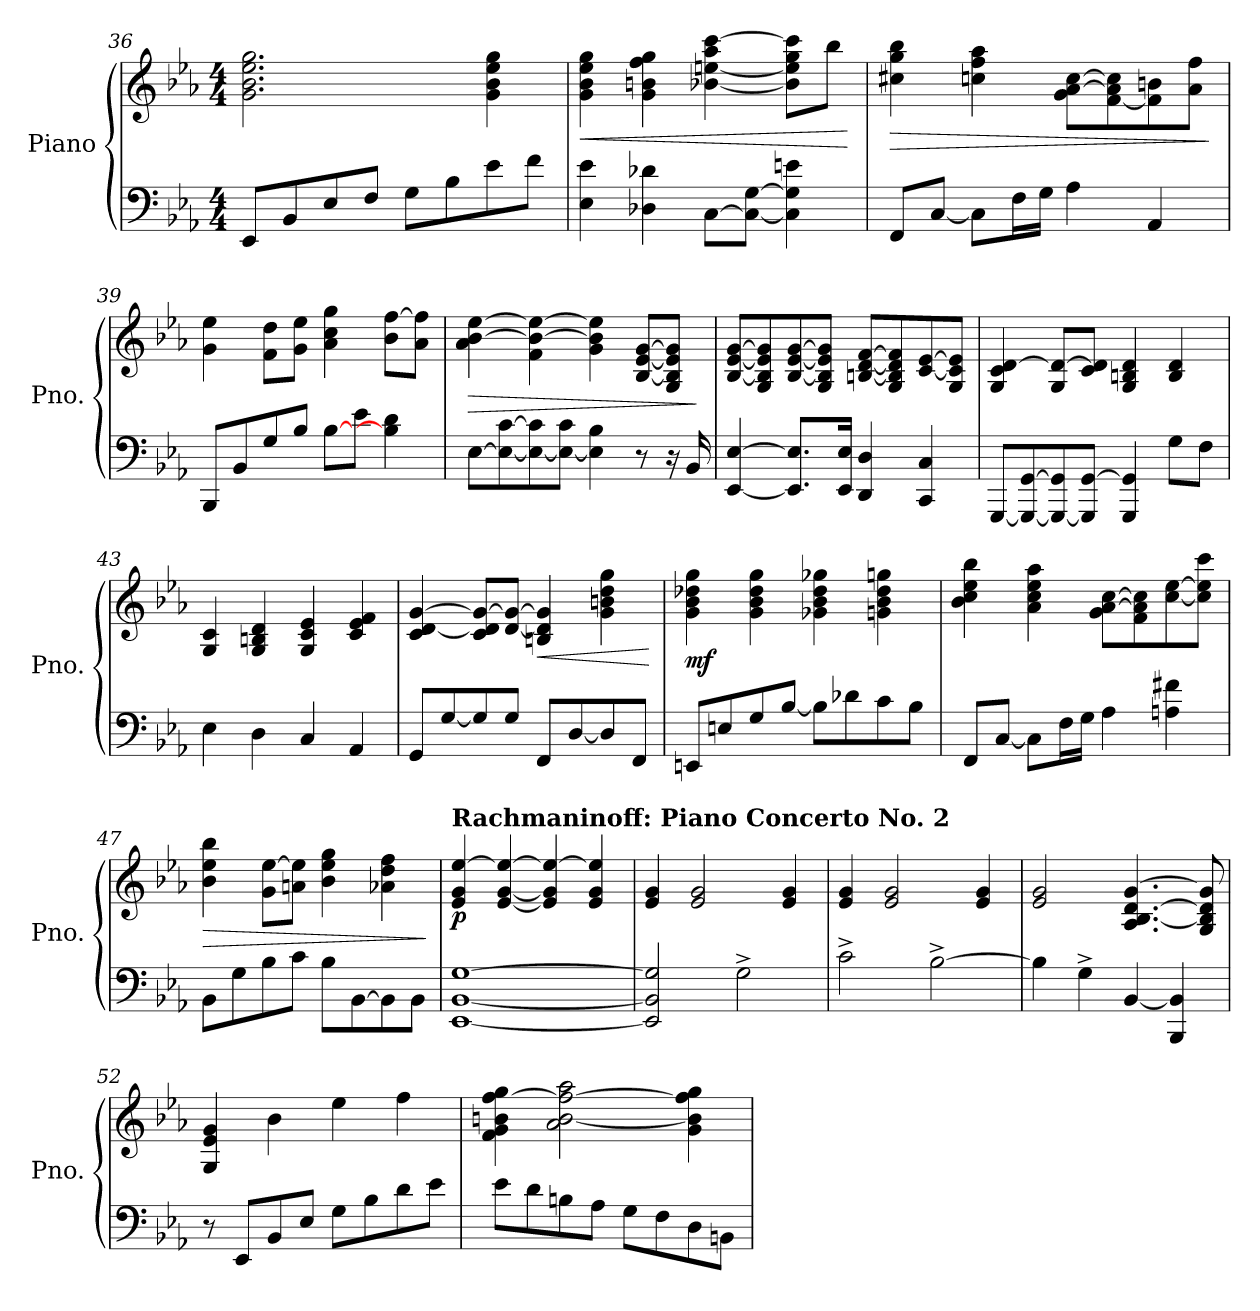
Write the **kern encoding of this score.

**kern	**kern	**dynam
*part1	*part1	*part1
*staff2	*staff1	*staff1/2
*I"Piano	*	*
*I'Pno.	*	*
*clefF4	*clefG2	*
*k[b-e-a-]	*k[b-e-a-]	*
*M4/4	*M4/4	*
=36	=36	=36
8EE-/L	2.g\ 2.b-\ 2.ee-\ 2.gg\	.
8BB-/	.	.
8E-/	.	.
8F/J	.	.
8G\L	.	.
8B-\	.	.
8e-\	4g\ 4b-\ 4ee-\ 4gg\	.
8f\J	.	.
=37	=37	=37
!	!	!LO:HP:b
4E-\ 4e-\	4g\ 4b-\ 4ee-\ 4gg\	<
4D-X\ 4d-X\	4g\ 4bn\ 4ff\ 4gg\	.
[8C\L	[4b-X\ [4een\ 4aa-\ [4ccc\	.
8C\_ [8G\J	.	.
4C\] 4G\] 4en\	8b-\] 8ee\] 8gg\ 8ccc\]L	.
.	8bb-\J	.
.	.	[
=38	=38	=38
!	!	!LO:HP:b
8FF/L	4cc#X\ 4gg\ 4bb-\	>
[8C/J	.	.
8C\L]	4ccn\ 4ff\ 4aa-\	.
16F\L	.	.
16G\JJ	.	.
*	*MM68	*
4A-\	8g\ [8a-\ [8cc\L	.
.	[8f\ 8a-\] 8cc\]	.
4AA-/	8f\] 8bn\	.
.	8a-\ 8ff\J	.
.	.	]
!!LO:LB:g=z
=39	=39	=39
*	*MM80	*
8BBB-/L	4g\ 4ee-\	.
8BB-/	.	.
8G/	8f\ 8dd\L	.
8B-/J	8g\ 8ee-\J	.
[8B-\L	4a-\ 4cc\ 4gg\	.
8e-\J	.	.
4B-\] 4d\	8b-\ [8ff\L	.
.	8a-\ 8ff\]J	.
=40	=40	=40
!	!	!LO:HP:b
[8E-\L	4a-\ [4b-\ [4ee-\	>
8E-\_ [8c\	.	.
8E-\_ 8c\]	4f\ 4b-\_ 4ee-\_	.
8E-\_ 8c\J	.	.
4E-\] 4B-\	4g\ 4b-\] 4ee-\]	.
8r	[8B-/ [8e-/ [8g/L	.
16r	8G/ 8B-/] 8e-/] 8g/]J	.
16BB-/	.	.
.	.	]
=41	=41	=41
[4EE-/ [4E-/	[8B-/ [8e-/ [8g/L	.
.	8G/ 8B-/] 8e-/] 8g/]	.
8.EE-/] 8.E-/]L	[8B-/ [8e-/ [8g/	.
.	8G/ 8B-/] 8e-/] 8g/]J	.
16EE-/ 16E-/Jk	.	.
4DD/ 4D/	[8Bn/ [8d/ [8f/L	.
.	8G/ 8B/] 8d/] 8f/]	.
4CC/ 4C/	[8c/ [8e-/	.
.	8G/ 8c/] 8e-/]J	.
=42	=42	=42
[8GGG/L	4G/ 4c/ [4d/	.
8GGG/_ [8GG/	.	.
8GGG/_ 8GG/]	8G/ 8d/_L	.
8GGG/] [8GG/J	8c/ 8d/]J	.
4GGG/ 4GG/]	4G/ 4Bn/ 4d/	.
8G\L	4B/ 4d/	.
8F\J	.	.
!!LO:LB:g=z
=43	=43	=43
4E-\	4G/ 4c/	.
4D\	4G/ 4Bn/ 4d/	.
4C/	4G/ 4c/ 4e-/	.
4AA-/	4c/ 4e-/ 4f/	.
=44	=44	=44
8GG/L	4c/ [4d/ [4g/	.
[8G/	.	.
8G/]	8c/ 8d/] 8g/_L	.
8G/J	[8d/ 8g/_J	.
!	!	!LO:HP:b
8FF/L	4Bn/ 4d/] 4g/]	<
[8D/	.	.
8D/]	4g\ 4bn\ 4dd\ 4gg\	.
8FF/J	.	.
.	.	[
=45	=45	=45
!	!	!LO:DY:b
8EEn/L	4g\ 4b-\ 4dd-X\ 4gg\	mf
8En/	.	.
8G/	4g\ 4b-\ 4dd-\ 4gg\	.
[8B-/J	.	.
8B-\L]	4g-X\ 4b-\ 4dd-\ 4gg-X\	.
8d-X\	.	.
8c\	4gn\ 4b-\ 4dd-\ 4ggn\	.
8B-\J	.	.
=46	=46	=46
8FF/L	4b-\ 4cc\ 4ee-\ 4bb-\	.
[8C/J	.	.
8C\L]	4a-\ 4cc\ 4ee-\ 4aa-\	.
16F\L	.	.
16G\JJ	.	.
4A-\	8g\ [8a-\ [8cc\L	.
.	8f\ 8a-\] 8cc\]	.
*	*MM72	*
4An\ 4f#X\	[8cc\ [8ee-\	.
.	8cc\] 8ee-\] 8ccc\J	.
!!LO:LB:g=z
=47	=47	=47
!	!	!LO:HP:b
8BB-\L	4b-\ 4ee-\ 4bb-\	>
8G\	.	.
8B-\	8g\ [8ee-\L	.
8c\J	8an\ 8ee-\]J	.
*	*MM68	*
8B-\L	4b-\ 4ee-\ 4gg\	.
[8BB-\	.	.
8BB-\]	4a-X\ 4dd\ 4ff\	.
8BB-\J	.	.
.	.	]
=48	=48	=48
*	*MM104	*
!	!LO:TX:a:B:t=Rachmaninoff&colon; Piano Concerto No. 2	!
!	!	!LO:DY:b
[1EE- [1BB- [1G	4e-/ 4g/ [4ee-/	p
.	[4e-/ [4g/ 4ee-/_	.
.	4e-/] 4g/] 4ee-/_	.
.	4e-/ 4g/ 4ee-/]	.
=49	=49	=49
2EE-/] 2BB-/] 2G/]	4e-/ 4g/	.
.	2e-/ 2g/	.
2G^\	.	.
.	4e-/ 4g/	.
=50	=50	=50
2c^\	4e-/ 4g/	.
.	2e-/ 2g/	.
[2B-^\	.	.
.	4e-/ 4g/	.
=51	=51	=51
4B-\]	2e-/ 2g/	.
4G^\	.	.
*	*MM80	*
[4BB-/	4.A-/ [4.B-/ [4.d/ [4.g/	.
4BBB-/ 4BB-/]	.	.
.	8G/ 8B-/] 8d/] 8g/]	.
=52	=52	=52
*	*MM104	*
8r	4G/ 4e-/ 4g/	.
8EE-/L	.	.
8BB-/	4b-\	.
8E-/J	.	.
8G\L	4ee-\	.
8B-\	.	.
8d\	4ff\	.
8e-\J	.	.
!!LO:PB:g=z
=53	=53	=53
8e-\L	4f\ 4g\ 4bn\ [4ff\ 4gg\	.
8d\	.	.
8Bn\	2a-\ [2b\ 2ff\_ 2aa-\	.
8A-\J	.	.
8G\L	.	.
8F\	.	.
8D\	4g\ 4b\] 4ff\] 4gg\	.
8BBn\J	.	.
=	=	=
*-	*-	*-
